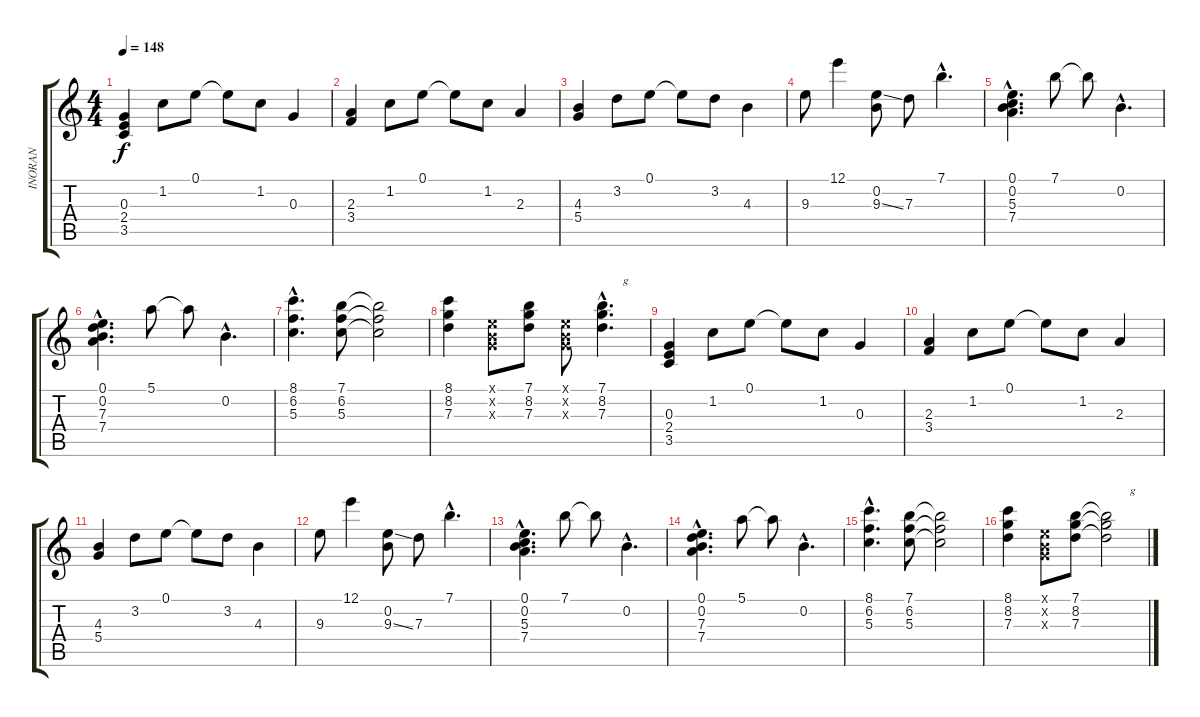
\track ("INORAN" "INORAN") {instrument distortionguitar}
\staff {score tabs}
\tuning (E4 B3 G3 D3 A2 E2) {hide}
\ts (4 4)
\tempo 148
\clef g2
\ks c
(0.3 2.4 3.5).4{dy f} 1.2.8 0.1.8 0.1{t}.8 1.2.8 0.3.4 |
(2.3 3.4).4 1.2.8 0.1.8 0.1{t}.8 1.2.8 2.3.4 |
(4.3 5.4).4 3.2.8 0.1.8 0.1{t}.8 3.2.8 4.3.4 |
9.3.8 12.1.4 (0.2 9.3{ss}).8 7.3.8 7.1{hac}.4{d} |
(0.1{hac} 0.2{hac} 5.3{hac} 7.4{hac}).4{d} 7.1.8 7.1{t}.8 0.2{hac}.4{d} |
(0.1{hac} 0.2{hac} 7.3{hac} 7.4{hac}).4{d} 5.1.8 5.1{t}.8 0.2{hac}.4{d} |
(8.1{hac} 6.2{hac} 5.3{hac}).4{d} (7.1 6.2 5.3).8 (7.1{t} 6.2{t} 5.3{t}).2 |
(8.1 8.2 7.3).4 (0.1{x} 0.2{x} 0.3{x}).8 (7.1 8.2 7.3).8 (0.1{x} 0.2{x} 0.3{x}).8 (7.1{hac} 8.2{hac} 7.3{hac}).4{d txt "       g"} |
(0.3 2.4 3.5).4 1.2.8 0.1.8 0.1{t}.8 1.2.8 0.3.4 |
(2.3 3.4).4 1.2.8 0.1.8 0.1{t}.8 1.2.8 2.3.4 |
(4.3 5.4).4 3.2.8 0.1.8 0.1{t}.8 3.2.8 4.3.4 |
9.3.8 12.1.4 (0.2 9.3{ss}).8 7.3.8 7.1{hac}.4{d} |
(0.1{hac} 0.2{hac} 5.3{hac} 7.4{hac}).4{d} 7.1.8 7.1{t}.8 0.2{hac}.4{d} |
(0.1{hac} 0.2{hac} 7.3{hac} 7.4{hac}).4{d} 5.1.8 5.1{t}.8 0.2{hac}.4{d} |
(8.1{hac} 6.2{hac} 5.3{hac}).4{d} (7.1 6.2 5.3).8 (7.1{t} 6.2{t} 5.3{t}).2 |
(8.1 8.2 7.3).4 (0.1{x} 0.2{x} 0.3{x}).8 (7.1 8.2 7.3).8 (7.1{t} 8.2{t} 7.3{t}).2{txt "        g"}
